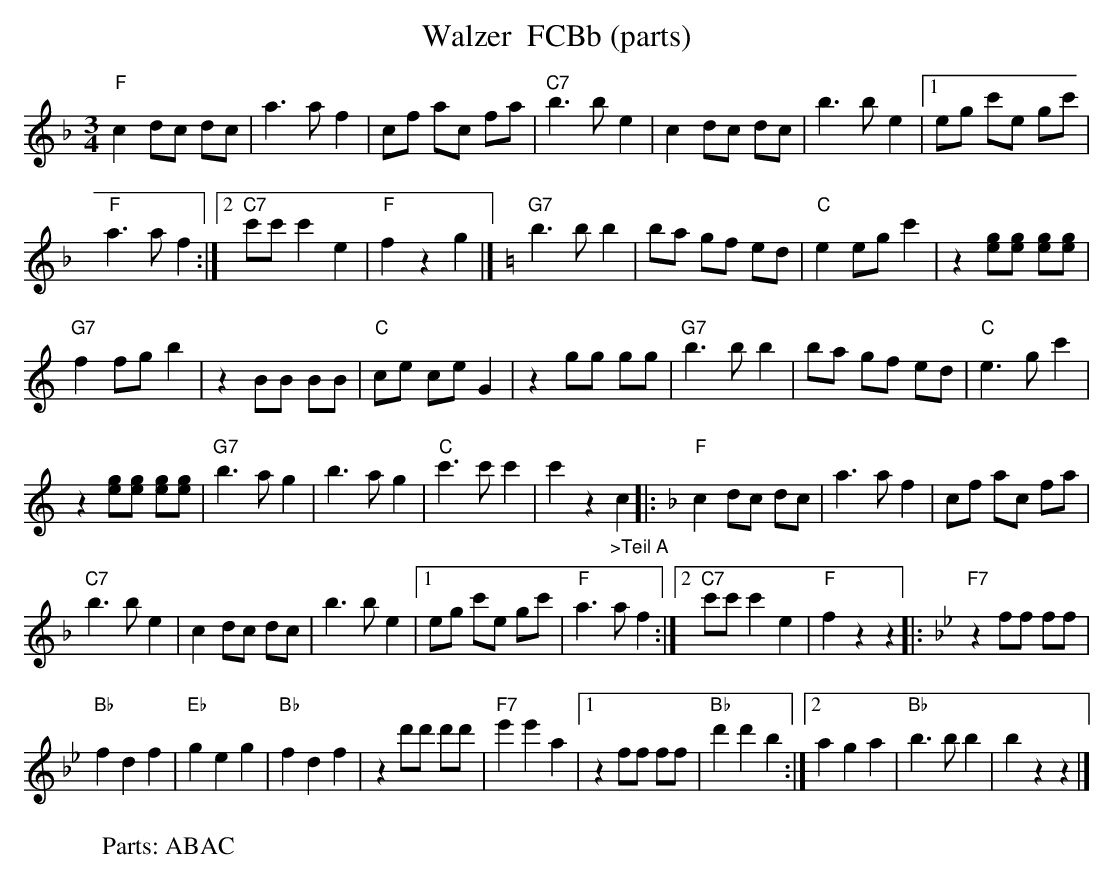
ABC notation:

X:1
T:Walzer  FCBb (parts)
M:3/4
L:1/8
K:F %%MIDI gchordon
"F"c2 dc dc | a3af2 | cf ac fa | "C7"b3be2 | c2dc dc | b3be2 |1 eg c'e gc' |
 "F"a3af2 :|2 \
"C7"c'c'c'2e2 | "F"f2z2g2 |] [K:C] "G7"b3bb2 | ba gf ed | "C"e2egc'2 | z2 [eg][eg] [eg][eg] |
 "G7"f2fgb2 | z2BB BB | "C"ce ceG2 | \
z2gg gg | "G7"b3bb2 | ba gf ed | "C"e3gc'2 |
 z2 [eg][eg] [eg][eg] | "G7"b3ag2 | b3ag2 | "C"c'3c'c'2 | c'2z2"_>Teil A"c2 |: [K:F] \
"F"c2 dc dc | a3af2 | cf ac fa |
 "C7"b3be2 | c2dc dc | b3be2 |1 eg c'e gc' | "F"a3af2 :|2 \
"C7"c'c'c'2e2 | "F"f2z2z2 |:[K:Bb] \
 "F7"z2ff ff |
 "Bb"f2d2f2 | "Eb"g2e2g2 | "Bb"f2d2f2 | z2d'd' d'd' | "F7"e'2e'2a2 |1 z2ff ff | "Bb"d'2d'2b2 :|2 a2g2a2 | "Bb"b3bb2 | b2z2z2 |]
W:Parts: ABAC
